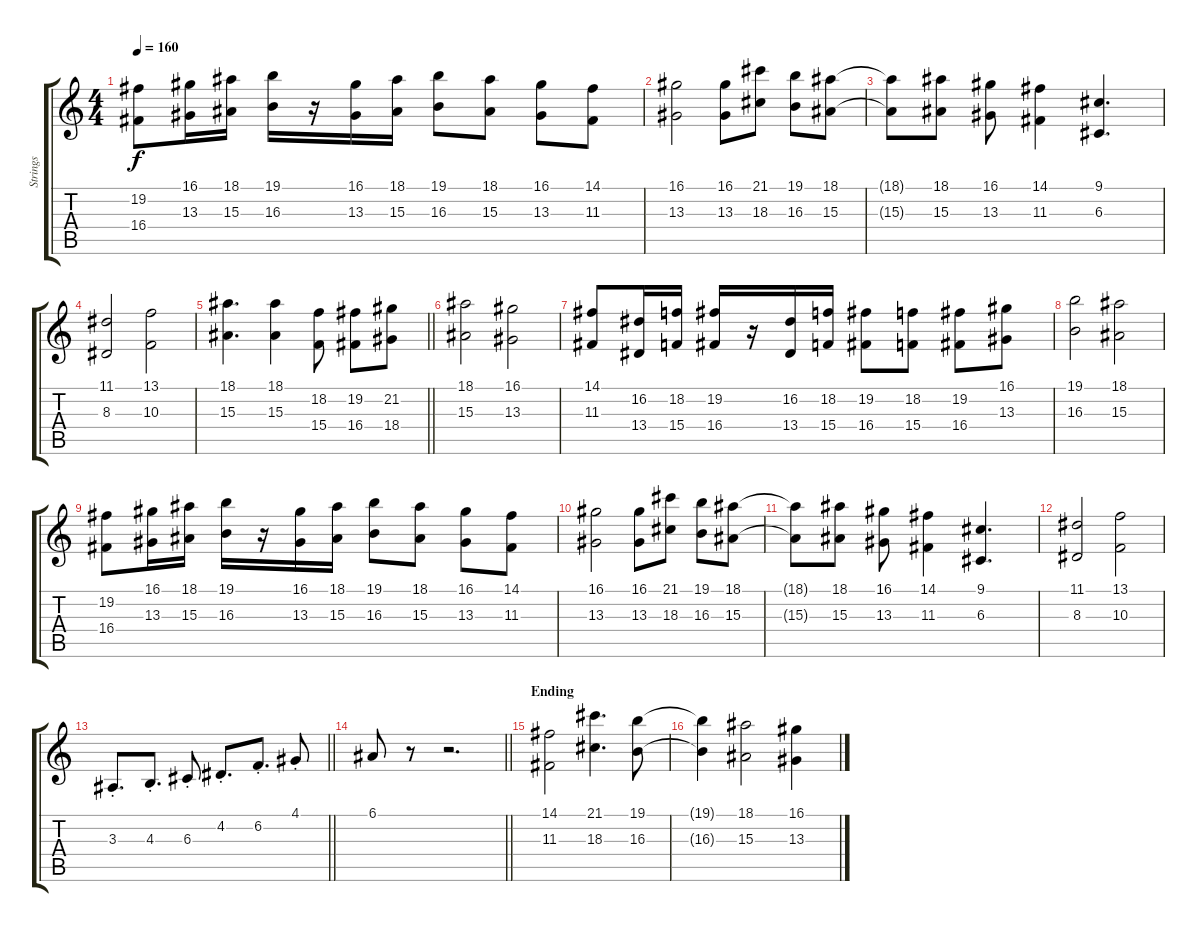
\track ("Strings" "Strings") {instrument stringensemble1}
\staff {score tabs}
\tuning (E4 B3 G3 D3 A2 E2) {hide}
\ts (4 4)
\tempo 160
\clef g2
\ks c
(19.2 16.4).8{dy f} (16.1 13.3).16 (18.1 15.3).16 (19.1 16.3).16 r.16 (16.1 13.3).16 (18.1 15.3).16 (19.1 16.3).8 (18.1 15.3).8 (16.1 13.3).8 (14.1 11.3).8 |
(16.1 13.3).2 (16.1 13.3).8 (21.1 18.3).8 (19.1 16.3).8 (18.1 15.3).8 |
(18.1{t} 15.3{t}).8 (18.1 15.3).8 (16.1 13.3).8 (14.1 11.3).4 (9.1 6.3).4{d} |
(11.1 8.3).2 (13.1 10.3).2 |
\barLineRight lightlight
(18.1 15.3).4{d} (18.1 15.3).4 (18.2 15.4).8 (19.2 16.4).8 (21.2 18.4).8 |
(18.1 15.3).2 (16.1 13.3).2 |
(14.1 11.3).8 (16.2 13.4).16 (18.2 15.4).16 (19.2 16.4).16 r.16 (16.2 13.4).16 (18.2 15.4).16 (19.2 16.4).8 (18.2 15.4).8 (19.2 16.4).8 (16.1 13.3).8 |
(19.1 16.3).2 (18.1 15.3).2 |
(19.2 16.4).8 (16.1 13.3).16 (18.1 15.3).16 (19.1 16.3).16 r.16 (16.1 13.3).16 (18.1 15.3).16 (19.1 16.3).8 (18.1 15.3).8 (16.1 13.3).8 (14.1 11.3).8 |
(16.1 13.3).2 (16.1 13.3).8 (21.1 18.3).8 (19.1 16.3).8 (18.1 15.3).8 |
(18.1{t} 15.3{t}).8 (18.1 15.3).8 (16.1 13.3).8 (14.1 11.3).4 (9.1 6.3).4{d} |
(11.1 8.3).2 (13.1 10.3).2 |
\barLineRight lightlight
3.3{st}.8{d} 4.3{st}.8{d} 6.3{st}.8 4.2{st}.8{d} 6.2{st}.8{d} 4.1{st}.8 |
\barLineRight lightlight
6.1.8 r.8 r.2{d} |
\section ("" "Ending")
(14.1 11.3).2 (21.1 18.3).4{d} (19.1 16.3).8 |
(19.1{t} 16.3{t}).4 (18.1 15.3).2 (16.1 13.3).4
